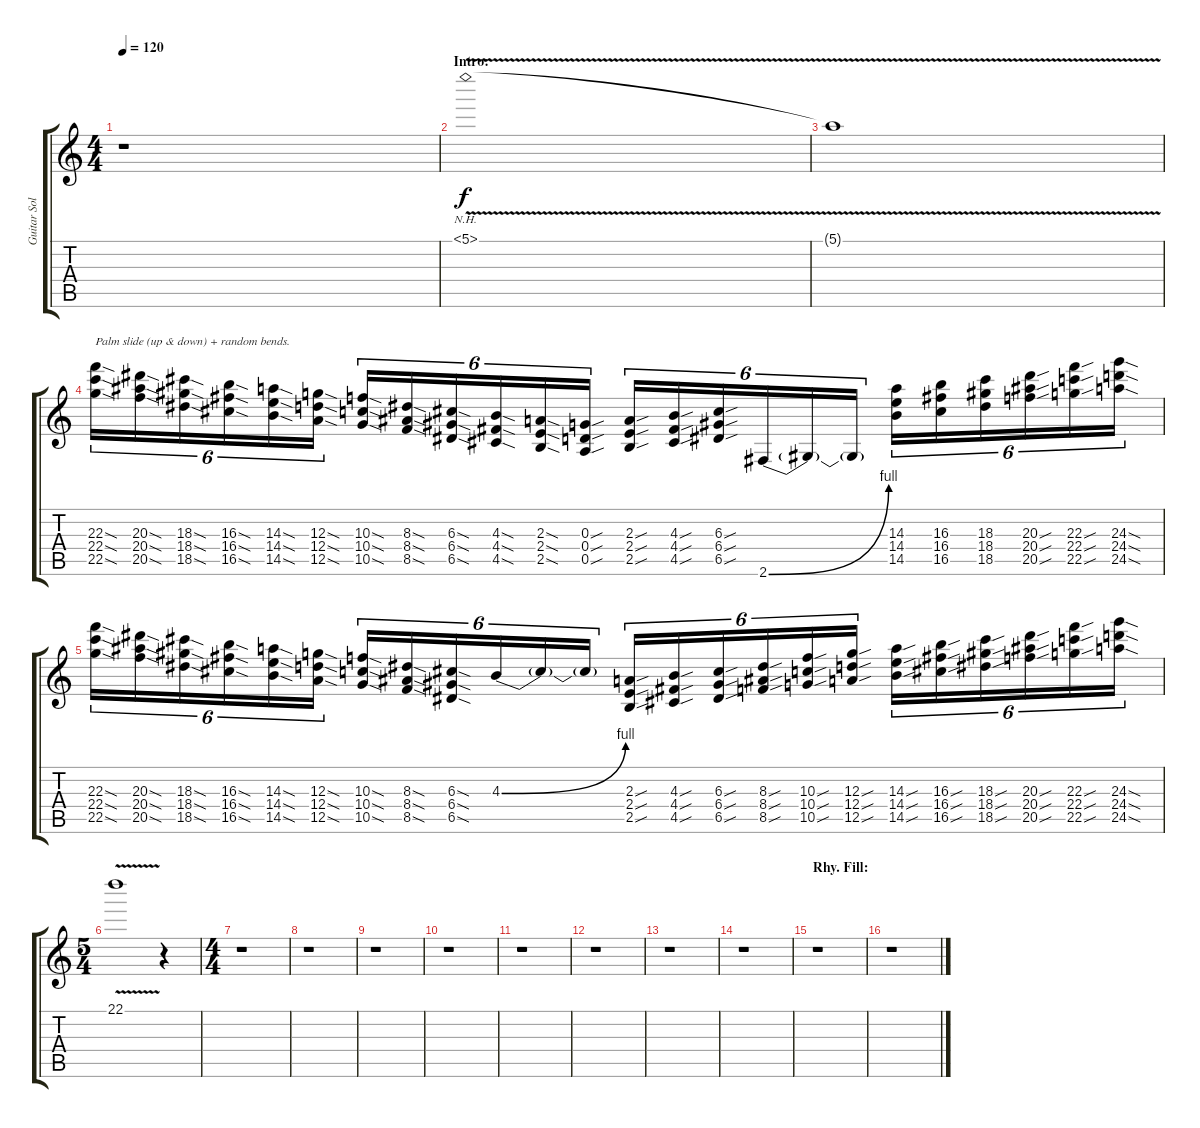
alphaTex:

\track ("Guitar Solo" "Guitar Sol") {instrument distortionguitar}
\staff {score tabs}
\tuning (E4 B3 G3 D3 A2 E2) {hide}
\ts (4 4)
\tempo 120
\clef g2
\ks c
r.1{dy f instrument distortionguitar} |
\section ("" "Intro:")
5.1{nh v}.1{instrument distortionguitar} |
5.1{t}.1 |
(22.3{sod} 22.4{sod} 22.5{sod}).16{tu (6 4) txt "Palm slide (up & down) + random bends." instrument guitarfretnoise} (20.3{sod} 20.4{sod} 20.5{sod}).16{tu (6 4)} (18.3{sod} 18.4{sod} 18.5{sod}).16{tu (6 4)} (16.3{sod} 16.4{sod} 16.5{sod}).16{tu (6 4)} (14.3{sod} 14.4{sod} 14.5{sod}).16{tu (6 4)} (12.3{sod} 12.4{sod} 12.5{sod}).16{tu (6 4)} (10.3{sod} 10.4{sod} 10.5{sod}).16{tu (6 4)} (8.3{sod} 8.4{sod} 8.5{sod}).16{tu (6 4)} (6.3{sod} 6.4{sod} 6.5{sod}).16{tu (6 4)} (4.3{sod} 4.4{sod} 4.5{sod}).16{tu (6 4)} (2.3{sod} 2.4{sod} 2.5{sod}).16{tu (6 4)} (0.3{sou} 0.4{sou} 0.5{sou}).16{tu (6 4)} (2.3{sou} 2.4{sou} 2.5{sou}).16{tu (6 4)} (4.3{sou} 4.4{sou} 4.5{sou}).16{tu (6 4)} (6.3{sou} 6.4{sou} 6.5{sou}).16{tu (6 4)} 2.6{be (bend 0 0 60 4)}.16{tu (6 4) instrument distortionguitar} 2.6{t}.16{tu (6 4)} 2.6{t}.16{tu (6 4)} (14.3 14.4 14.5).16{tu (6 4) instrument guitarfretnoise} (16.3 16.4 16.5).16{tu (6 4)} (18.3 18.4 18.5).16{tu (6 4)} (20.3{sou} 20.4{sou} 20.5{sou}).16{tu (6 4)} (22.3{sou} 22.4{sou} 22.5{sou}).16{tu (6 4)} (24.3{sod} 24.4{sod} 24.5{sod}).16{tu (6 4)} |
(22.3{sod} 22.4{sod} 22.5{sod}).16{tu (6 4) instrument guitarfretnoise} (20.3{sod} 20.4{sod} 20.5{sod}).16{tu (6 4)} (18.3{sod} 18.4{sod} 18.5{sod}).16{tu (6 4)} (16.3{sod} 16.4{sod} 16.5{sod}).16{tu (6 4)} (14.3{sod} 14.4{sod} 14.5{sod}).16{tu (6 4)} (12.3{sod} 12.4{sod} 12.5{sod}).16{tu (6 4)} (10.3{sod} 10.4{sod} 10.5{sod}).16{tu (6 4)} (8.3{sod} 8.4{sod} 8.5{sod}).16{tu (6 4)} (6.3{sod} 6.4{sod} 6.5{sod}).16{tu (6 4)} 4.3{be (bend 0 0 60 4)}.16{tu (6 4) instrument distortionguitar} 4.3{t}.16{tu (6 4)} 4.3{t}.16{tu (6 4)} (2.3{sou} 2.4{sou} 2.5{sou}).16{tu (6 4) instrument guitarfretnoise} (4.3{sou} 4.4{sou} 4.5{sou}).16{tu (6 4)} (6.3{sou} 6.4{sou} 6.5{sou}).16{tu (6 4)} (8.3{sou} 8.4{sou} 8.5{sou}).16{tu (6 4)} (10.3{sou} 10.4{sou} 10.5{sou}).16{tu (6 4)} (12.3{sou} 12.4{sou} 12.5{sou}).16{tu (6 4)} (14.3{sou} 14.4{sou} 14.5{sou}).16{tu (6 4)} (16.3{sou} 16.4{sou} 16.5{sou}).16{tu (6 4)} (18.3{sou} 18.4{sou} 18.5{sou}).16{tu (6 4)} (20.3{sou} 20.4{sou} 20.5{sou}).16{tu (6 4)} (22.3{sou} 22.4{sou} 22.5{sou}).16{tu (6 4)} (24.3{sod} 24.4{sod} 24.5{sod}).16{tu (6 4)} |
\ts (5 4)
22.1{v}.1{instrument distortionguitar} r.4 |
\ts (4 4)
r.1 |
r.1 |
r.1 |
r.1 |
r.1 |
r.1 |
r.1 |
r.1 |
\section ("" "Rhy. Fill:")
r.1 |
r.1
